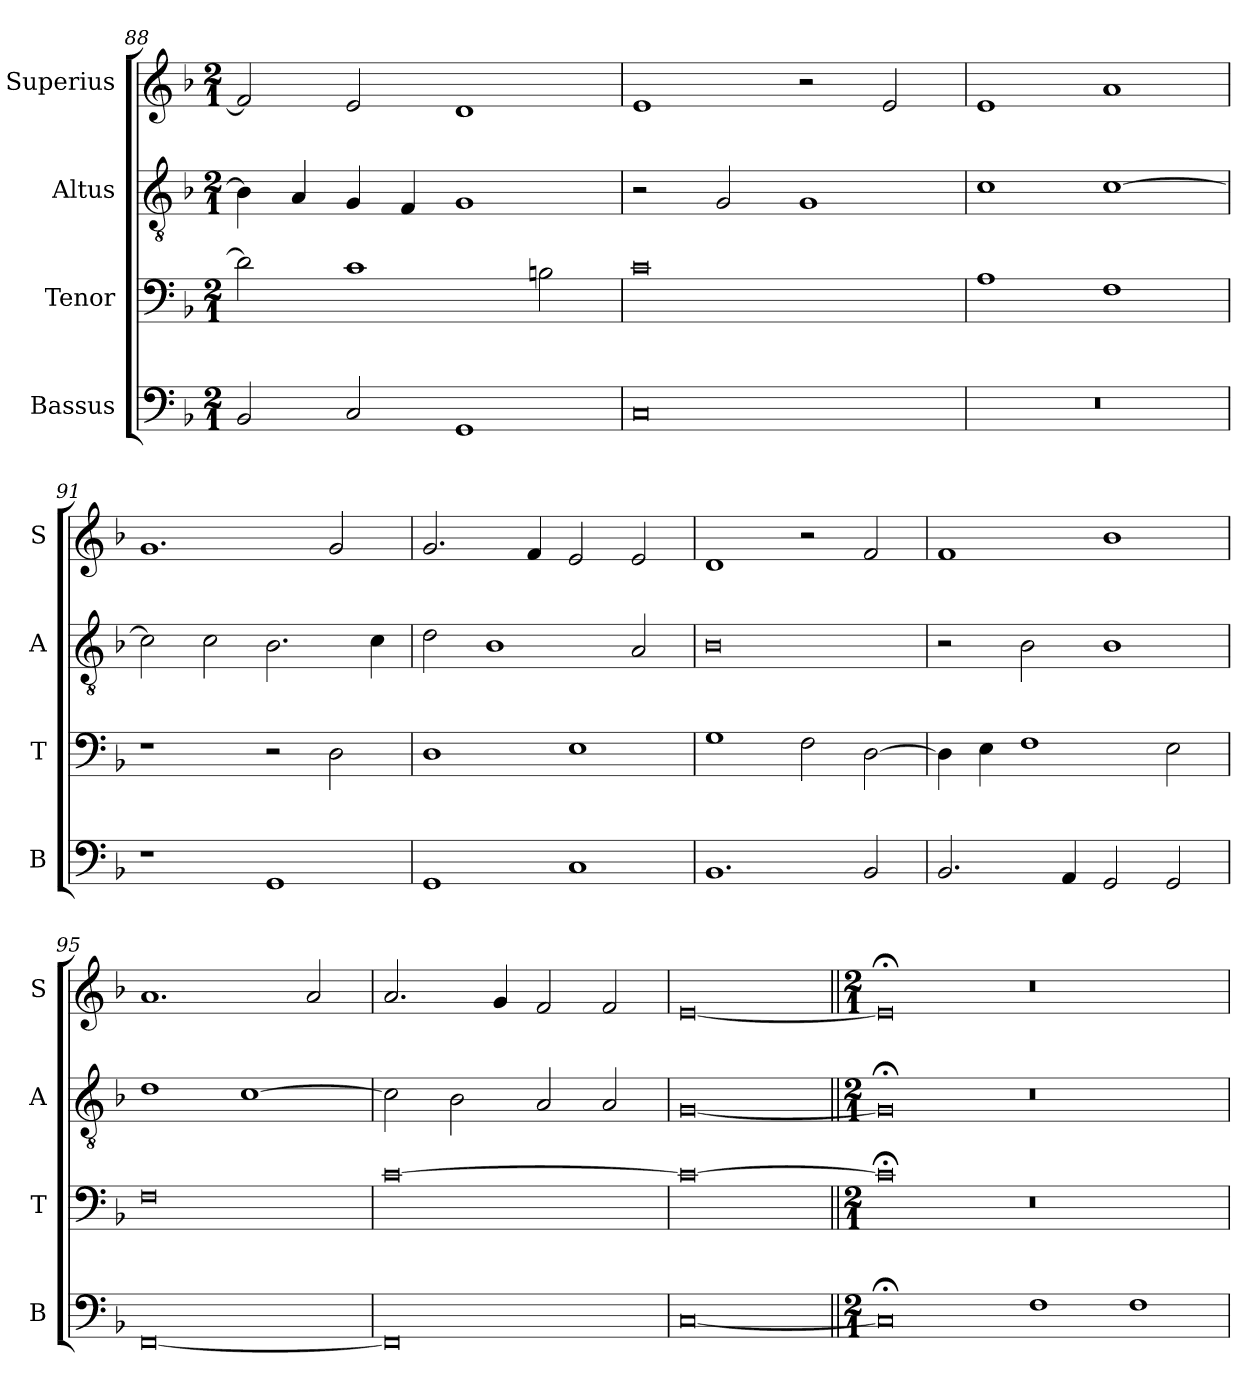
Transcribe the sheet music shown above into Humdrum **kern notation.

**kern	**kern	**kern	**kern
*part4	*part3	*part2	*part1
*staff4	*staff3	*staff2	*staff1
*I"Bassus	*I"Tenor	*I"Altus	*I"Superius
*I'B	*I'T	*I'A	*I'S
*clefF4	*clefF4	*clefGv2	*clefG2
*k[b-]	*k[b-]	*k[b-]	*k[b-]
*F:	*F:	*F:	*F:
*M2/1	*M2/1	*M2/1	*M2/1
=88	=88	=88	=88
2BB-	2d]	4B-]	2f]
.	.	4A	.
2C	1c	4G	2e
.	.	4F	.
1GG	.	1G	1d
.	2Bn	.	.
=89	=89	=89	=89
0C	0c	2r	1e
.	.	2G	.
.	.	1G	2r
.	.	.	2e
=90	=90	=90	=90
0r	1A	1c	1e
.	1F	[1c	1a
=91	=91	=91	=91
1r	1r	2c]	1.g
.	.	2c	.
1GG	2r	2.B-	.
.	2D	.	2g
.	.	4c	.
=92	=92	=92	=92
1GG	1D	2d	2.g
.	.	1B-	.
.	.	.	4f
1C	1E	.	2e
.	.	2A	2e
=93	=93	=93	=93
1.BB-	1G	0B-	1d
.	2F	.	2r
2BB-	[2D	.	2f
=94	=94	=94	=94
2.BB-	4D]	2r	1f
.	4E	.	.
.	1F	2B-	.
4AA	.	.	.
2GG	.	1B-	1b-
2GG	2E	.	.
=95	=95	=95	=95
[0FF	0F	1d	1.a
.	.	[1c	.
.	.	.	2a
=96	=96	=96	=96
0FF]	[0c	2c]	2.a
.	.	2B-	.
.	.	.	4g
.	.	2A	2f
.	.	2A	2f
=97	=97	=97	=97
[0C	0c_	[0G	[0e
=98||	=98||	=98||	=98||
*M2/1	*M2/1	*M2/1	*M2/1
0C;<]	0c;<]	0G;<]	0e;<]
1F	0r	0r	0r
1F	.	.	.
=	=	=	=
*-	*-	*-	*-
